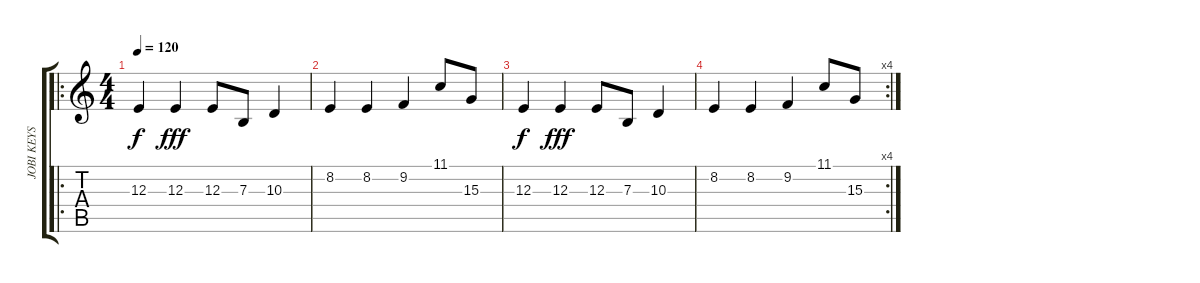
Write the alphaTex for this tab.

\track ("JOBI KEYS" "JOBI KEYS") {instrument orchestralharp}
\staff {score tabs}
\tuning (Db4 Ab3 E3 B2 Gb2 B1) {hide}
\ro
\ts (4 4)
\tempo 120
\clef g2
\ks c
12.3.4{dy f balance 0 instrument electricgrandpiano} 12.3.4{dy fff} 12.3.8 7.3.8 10.3.4 |
8.2.4 8.2.4 9.2.4 11.1.8 15.3.8 |
12.3.4{dy f} 12.3.4{dy fff} 12.3.8 7.3.8 10.3.4 |
\rc 4
8.2.4 8.2.4 9.2.4 11.1.8 15.3.8
